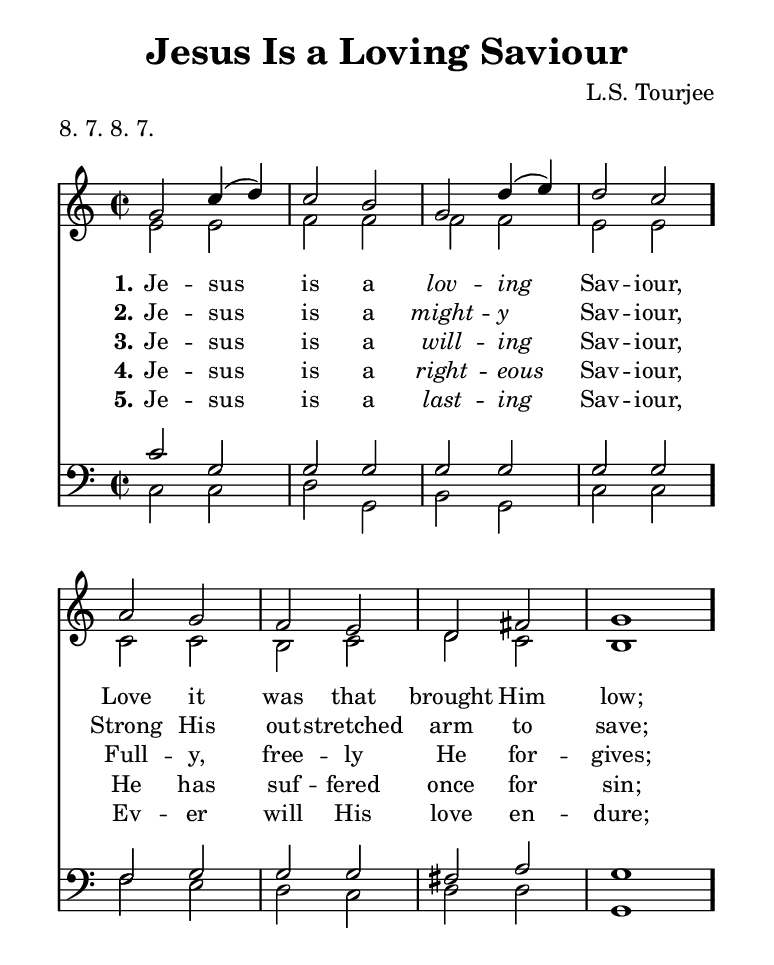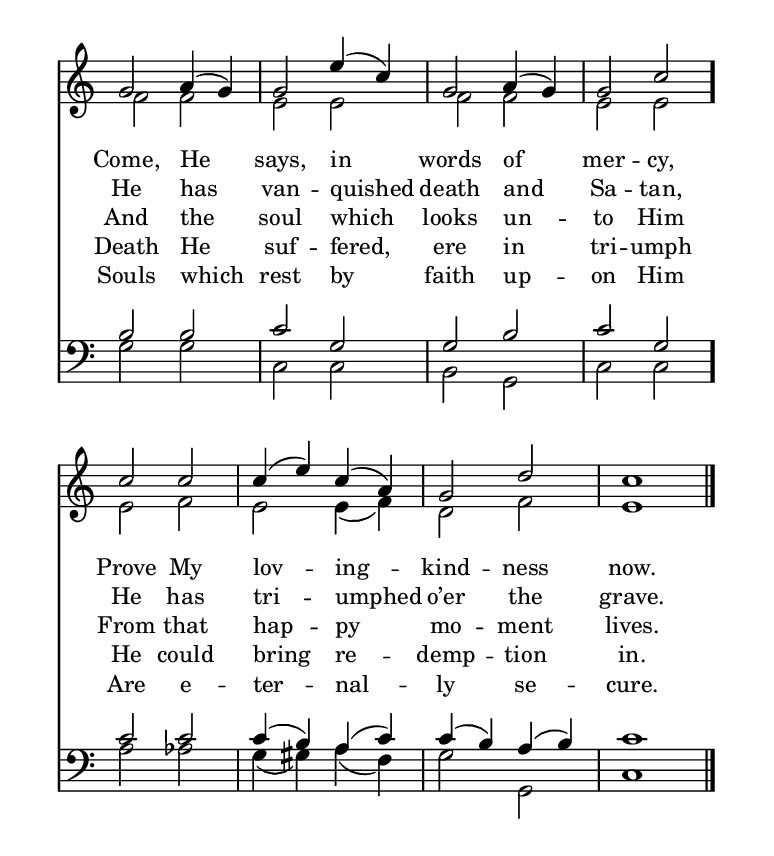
\include "common/global.ily"
\paper {
  \include "common/paper.ily"
  ragged-bottom = ##t
  ragged-last-bottom = ##t
  systems-per-page = 2
  %page-count = ##f
}

\header{
  hymnnumber = "22"
  title = "Jesus Is a Loving Saviour"
  tunename = "Wellesley"
  meter = "8. 7. 8. 7."
  %poet = ""
  composer = "L.S. Tourjee"
  %copyright = ""
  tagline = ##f
}

% for fermata in MIDI
ta = { \tempo 2=76 }
tb = { \tempo 2=38 }

patternAA = { c2 c4( c4) | c2 c2 } %
patternAB = { c2 c2 }
patternAC = { c2 c4( c4) | c2 c4( c4) | c2 c4( c4) | c2 c2} %
patternAD = { c2 c2 | c4( c4) c4( c4) | c2 c2 | c1 } %
patternAE = { c2 c2 | c2 c4( c4) | c2 c2 | c1 } %
patternAF = { c2 c2 | c4( c4) c4( c4) | c4( c4) c4( c4) | c1 } %
patternAG = { c2 c2 | c2 c2 | c2 c2 | c1 }

global = {
  \include "common/overrides.ily"
  \override Staff.TimeSignature.style = #'()
  \time 2/2
  \override Score.MetronomeMark.transparent = ##t % hide all fermata changes too
  \ta
  \key c \major
  %\partial 4
  \autoBeamOff
}

notesSoprano = {
\global
\relative c'' {

  \changePitch \patternAA { g c d | c b     | g d' e | d c }
  \changePitch \patternAG { a g   | f e     | d fis  | g   }
  \changePitch \patternAC { g a g | g e' c  | g a g  | g c }
  \changePitch \patternAD { c c   | c e c a | g d'   | c   }

  \bar "|."

}
}

notesAlto = {
\global
\relative e' {

  \changePitch \patternAB { e e | f f   | f f | e e }
  \changePitch \patternAG { c c | b c   | d c | b   }
  \changePitch \patternAB { f' f | e e   | f f | e e }
  \changePitch \patternAE { e f | e e f | d f | e   }

}
}

notesTenor = {
\global
\relative a {

  \changePitch \patternAB { c g | g g     | g g     | g g }
  \changePitch \patternAG { f g | g g     | fis a   | g   }
  \changePitch \patternAB { b b | c g     | g b     | c g }
  \changePitch \patternAF { c c | c b a c | c b a b | c   }

}
}

notesBass = {
\global
\relative f {

  \changePitch \patternAB { c c    | d g,      | b g  | c c }
  \changePitch \patternAG { f e    | d c       | d d  | g,  }
  \changePitch \patternAB { g' g   | c, c      | b g  | c c }
  \changePitch \patternAD { a' aes | g gis a f | g g, | c   }

}
}

wordsA = \lyricmode {
\set stanza = "1."

Je -- sus is a { \italicsOn } lov -- ing { \italicsOff } Sav -- iour, \bar "."
Love it was that brought Him low; \bar "." \break
Come, He says, in words of mer -- cy, \bar "."
Prove My lov -- ing -- kind -- ness now. \bar "." \break

}

wordsB = \lyricmode {
\set stanza = "2."

Je -- sus is a { \italicsOn } might -- y { \italicsOff } Sav -- iour,
Strong His out -- stretched arm to save;
He has van -- quished death and Sa -- tan,
He has tri -- umphed o’er the grave.

}

wordsC = \lyricmode {
\set stanza = "3."

Je -- sus is a { \italicsOn } will -- ing { \italicsOff } Sav -- iour,
Full -- y, free -- ly He for -- gives;
And the soul which looks un -- to Him
From that hap -- py mo -- ment lives.

}

wordsD = \lyricmode {
\set stanza = "4."

Je -- sus is a { \italicsOn } right -- eous { \italicsOff } Sav -- iour,
He has suf -- fered once for sin;
Death He suf -- fered, ere in tri -- umph
He could bring re -- demp -- tion in.

}

wordsE = \lyricmode {
\set stanza = "5."

Je -- sus is a { \italicsOn } last -- ing { \italicsOff } Sav -- iour,
Ev -- er will His love en -- dure;
Souls which rest by faith up -- on Him
Are e -- ter -- nal -- ly se -- cure.

}

\score {
  \context ChoirStaff <<
    \context Staff = upper <<
      \set ChoirStaff.systemStartDelimiter = #'SystemStartBar
      \context Voice  = sopranos { \voiceOne << \notesSoprano >> }
      \context Voice  = altos { \voiceTwo << \notesAlto >> }
      \context Lyrics = one   \lyricsto sopranos \wordsA
      \context Lyrics = two   \lyricsto sopranos \wordsB
      \context Lyrics = three \lyricsto sopranos \wordsC
      \context Lyrics = four  \lyricsto sopranos \wordsD
      \context Lyrics = five  \lyricsto sopranos \wordsE
    >>
    \context Staff = men <<
      \clef bass
      \context Voice  = tenors { \voiceOne << \notesTenor >> }
      \context Voice  = basses { \voiceTwo << \notesBass >> }
    >>
  >>
  \layout {
    \include "common/layout.ily"
  }
  \midi{
    \include "common/midi.ily"
  }
}

\version "2.18.0"  % necessary for upgrading to future LilyPond versions.

% vi:set et ts=2 sw=2 ai nocindent syntax=lilypond
